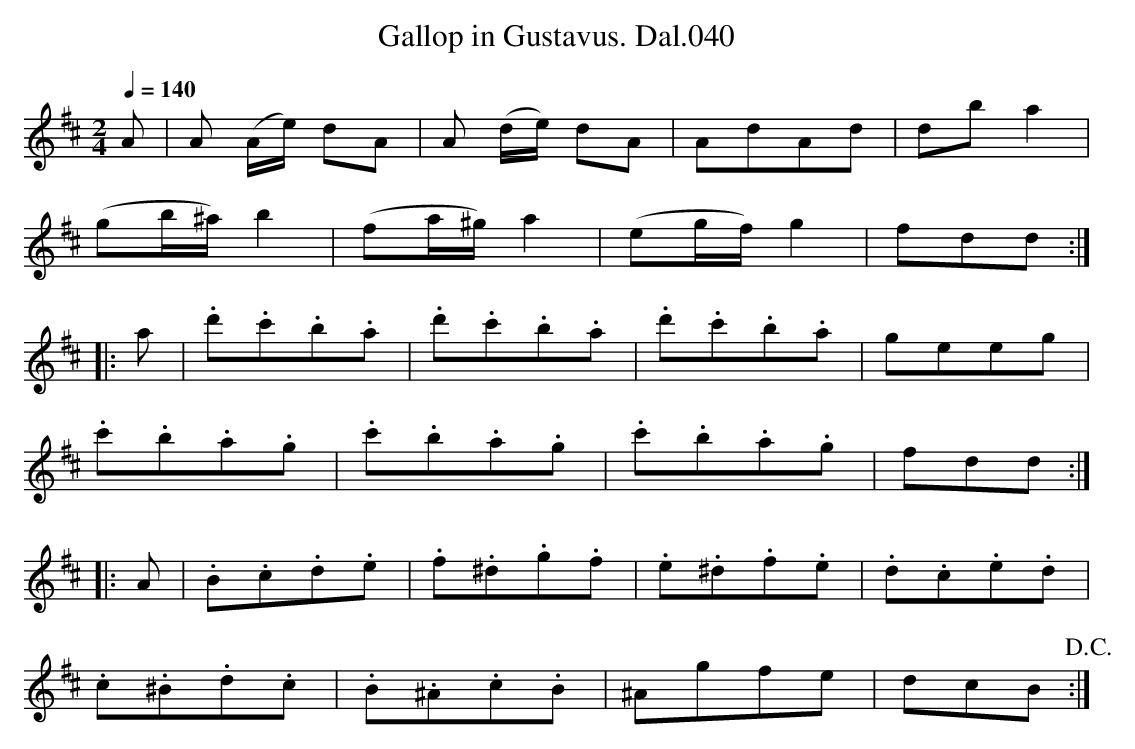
X:1
T:Gallop in Gustavus. Dal.040
M:2/4
L:1/8
Q:1/4=140
K:D
A|A (A/e/) dA|A (d/e/) dA|AdAd|db a2|
(gb/^a/) b2|(fa/^g/) a2|(eg/f/) g2|fdd:|
|:a|.d'.c'.b.a|.d'.c'.b.a|.d'.c'.b.a|geeg|
.c'.b.a.g|.c'.b.a.g|.c'.b.a.g|fdd:|
|:A|.B.c.d.e | .f.^d.g.f|.e.^d.f.e|.d.c.e.d|
.c.^B.d.c|.B.^A.c.B|^Agfe|dcB !D.C.!:|
